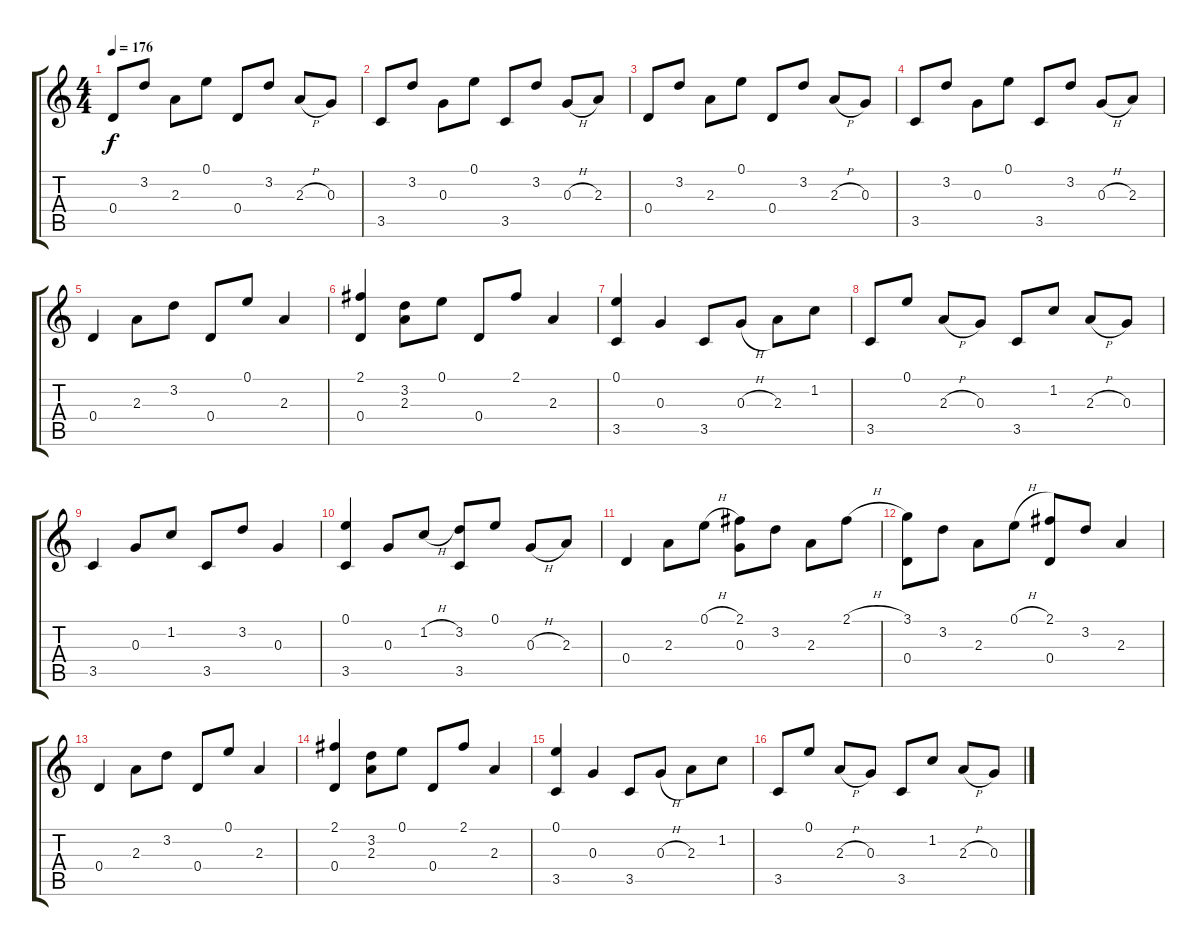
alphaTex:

\track "" {instrument acousticguitarnylon}
\staff {score tabs}
\tuning (E4 B3 G3 D3 A2 E2) {hide}
\ts (4 4)
\tempo 176
\clef g2
\ks c
0.4.8{dy f instrument acousticguitarnylon} 3.2.8 2.3.8 0.1.8 0.4.8 3.2.8 2.3{h}.8 0.3.8 |
3.5.8 3.2.8 0.3.8 0.1.8 3.5.8 3.2.8 0.3{h}.8 2.3.8 |
0.4.8 3.2.8 2.3.8 0.1.8 0.4.8 3.2.8 2.3{h}.8 0.3.8 |
3.5.8 3.2.8 0.3.8 0.1.8 3.5.8 3.2.8 0.3{h}.8 2.3.8 |
0.4.4 2.3.8 3.2.8 0.4.8 0.1.8 2.3.4 |
(2.1 0.4).4 (3.2 2.3).8 0.1.8 0.4.8 2.1.8 2.3.4 |
(0.1 3.5).4 0.3.4 3.5.8 0.3{h}.8 2.3.8 1.2.8 |
3.5.8 0.1.8 2.3{h}.8 0.3.8 3.5.8 1.2.8 2.3{h}.8 0.3.8 |
3.5.4 0.3.8 1.2.8 3.5.8 3.2.8 0.3.4 |
(0.1 3.5).4 0.3.8 1.2{h}.8 (3.2 3.5).8 0.1.8 0.3{h}.8 2.3.8 |
0.4.4 2.3.8 0.1{h}.8 (2.1 0.3).8 3.2.8 2.3.8 2.1{h}.8 |
(3.1 0.4).8 3.2.8 2.3.8 0.1{h}.8 (2.1 0.4).8 3.2.8 2.3.4 |
0.4.4 2.3.8 3.2.8 0.4.8 0.1.8 2.3.4 |
(2.1 0.4).4 (3.2 2.3).8 0.1.8 0.4.8 2.1.8 2.3.4 |
(0.1 3.5).4 0.3.4 3.5.8 0.3{h}.8 2.3.8 1.2.8 |
3.5.8 0.1.8 2.3{h}.8 0.3.8 3.5.8 1.2.8 2.3{h}.8 0.3.8
